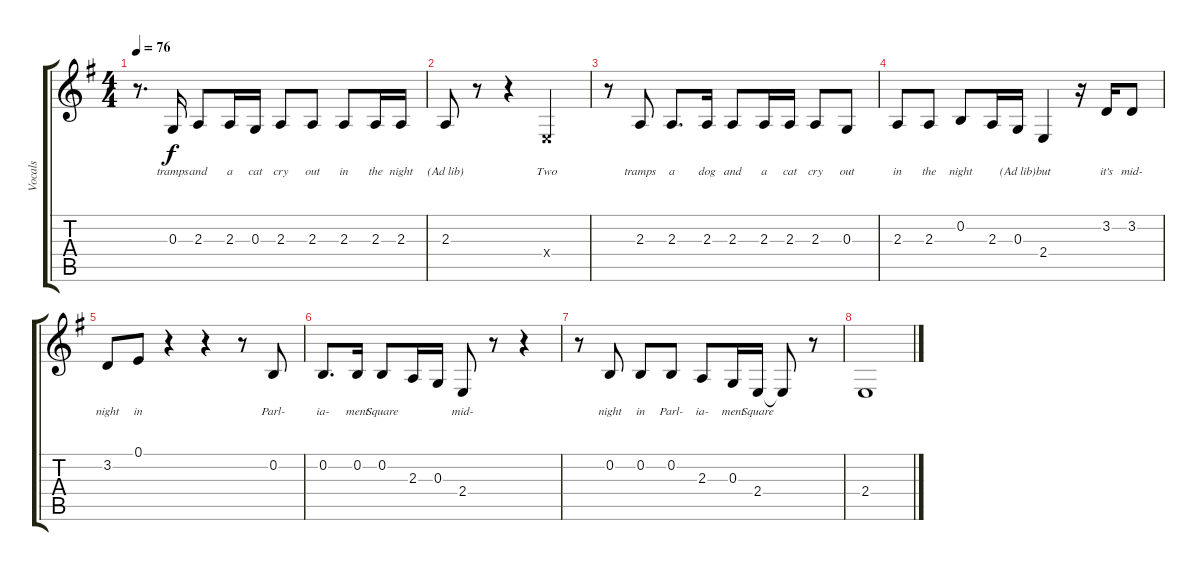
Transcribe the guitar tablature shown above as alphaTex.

\track ("Vocals" "Vocals") {instrument lead6voice}
\staff {score tabs}
\tuning (E4 B3 G3 D3 A2 E2) {hide}
\ts (4 4)
\tempo 76
\clef g2
\ks g
r.8{d dy f} 0.3.16{lyrics (0 "tramps") lyrics (1 "") lyrics (2 "") lyrics (3 "") lyrics (4 "")} 2.3.8{lyrics (0 "and") lyrics (1 "") lyrics (2 "") lyrics (3 "") lyrics (4 "")} 2.3.16{lyrics (0 "a") lyrics (1 "") lyrics (2 "") lyrics (3 "") lyrics (4 "")} 0.3.16{lyrics (0 "cat") lyrics (1 "") lyrics (2 "") lyrics (3 "") lyrics (4 "")} 2.3.8{lyrics (0 "cry") lyrics (1 "") lyrics (2 "") lyrics (3 "") lyrics (4 "")} 2.3.8{lyrics (0 "out") lyrics (1 "") lyrics (2 "") lyrics (3 "") lyrics (4 "")} 2.3.8{lyrics (0 "in") lyrics (1 "") lyrics (2 "") lyrics (3 "") lyrics (4 "")} 2.3.16{lyrics (0 "the") lyrics (1 "") lyrics (2 "") lyrics (3 "") lyrics (4 "")} 2.3.16{lyrics (0 "night") lyrics (1 "") lyrics (2 "") lyrics (3 "") lyrics (4 "")} |
2.3.8{lyrics (0 "(Ad lib)") lyrics (1 "") lyrics (2 "") lyrics (3 "") lyrics (4 "")} r.8 r.4 2.4{x}.2{lyrics (0 "Two") lyrics (1 "") lyrics (2 "") lyrics (3 "") lyrics (4 "")} |
r.8 2.3.8{lyrics (0 "tramps") lyrics (1 "") lyrics (2 "") lyrics (3 "") lyrics (4 "")} 2.3.8{d lyrics (0 "a") lyrics (1 "") lyrics (2 "") lyrics (3 "") lyrics (4 "")} 2.3.16{lyrics (0 "dog") lyrics (1 "") lyrics (2 "") lyrics (3 "") lyrics (4 "")} 2.3.8{lyrics (0 "and") lyrics (1 "") lyrics (2 "") lyrics (3 "") lyrics (4 "")} 2.3.16{lyrics (0 "a") lyrics (1 "") lyrics (2 "") lyrics (3 "") lyrics (4 "")} 2.3.16{lyrics (0 "cat") lyrics (1 "") lyrics (2 "") lyrics (3 "") lyrics (4 "")} 2.3.8{lyrics (0 "cry") lyrics (1 "") lyrics (2 "") lyrics (3 "") lyrics (4 "")} 0.3.8{lyrics (0 "out") lyrics (1 "") lyrics (2 "") lyrics (3 "") lyrics (4 "")} |
2.3.8{lyrics (0 "in") lyrics (1 "") lyrics (2 "") lyrics (3 "") lyrics (4 "")} 2.3.8{lyrics (0 "the") lyrics (1 "") lyrics (2 "") lyrics (3 "") lyrics (4 "")} 0.2.8{lyrics (0 "night") lyrics (1 "") lyrics (2 "") lyrics (3 "") lyrics (4 "")} 2.3.16{lyrics (0 "") lyrics (1 "") lyrics (2 "") lyrics (3 "") lyrics (4 "")} 0.3.16{lyrics (0 "(Ad lib)") lyrics (1 "") lyrics (2 "") lyrics (3 "") lyrics (4 "")} 2.4.4{lyrics (0 "but") lyrics (1 "") lyrics (2 "") lyrics (3 "") lyrics (4 "")} r.16 3.2.16{lyrics (0 "it's") lyrics (1 "") lyrics (2 "") lyrics (3 "") lyrics (4 "")} 3.2.8{lyrics (0 "mid-") lyrics (1 "") lyrics (2 "") lyrics (3 "") lyrics (4 "")} |
3.2.8{lyrics (0 "night") lyrics (1 "") lyrics (2 "") lyrics (3 "") lyrics (4 "")} 0.1.8{lyrics (0 "in") lyrics (1 "") lyrics (2 "") lyrics (3 "") lyrics (4 "")} r.4 r.4 r.8 0.2.8{lyrics (0 "Parl-") lyrics (1 "") lyrics (2 "") lyrics (3 "") lyrics (4 "")} |
0.2.8{d lyrics (0 "ia-") lyrics (1 "") lyrics (2 "") lyrics (3 "") lyrics (4 "")} 0.2.16{lyrics (0 "ment") lyrics (1 "") lyrics (2 "") lyrics (3 "") lyrics (4 "")} 0.2.8{lyrics (0 "Square") lyrics (1 "") lyrics (2 "") lyrics (3 "") lyrics (4 "")} 2.3.16{lyrics (0 "") lyrics (1 "") lyrics (2 "") lyrics (3 "") lyrics (4 "")} 0.3.16{lyrics (0 "") lyrics (1 "") lyrics (2 "") lyrics (3 "") lyrics (4 "")} 2.4.8{lyrics (0 "mid-") lyrics (1 "") lyrics (2 "") lyrics (3 "") lyrics (4 "")} r.8 r.4 |
r.8 0.2.8{lyrics (0 "night") lyrics (1 "") lyrics (2 "") lyrics (3 "") lyrics (4 "")} 0.2.8{lyrics (0 "in") lyrics (1 "") lyrics (2 "") lyrics (3 "") lyrics (4 "")} 0.2.8{lyrics (0 "Parl-") lyrics (1 "") lyrics (2 "") lyrics (3 "") lyrics (4 "")} 2.3.8{lyrics (0 "ia-") lyrics (1 "") lyrics (2 "") lyrics (3 "") lyrics (4 "")} 0.3.16{lyrics (0 "ment") lyrics (1 "") lyrics (2 "") lyrics (3 "") lyrics (4 "")} 2.4.16{lyrics (0 "Square") lyrics (1 "") lyrics (2 "") lyrics (3 "") lyrics (4 "")} 2.4{t}.8 r.8 |
2.4.1
